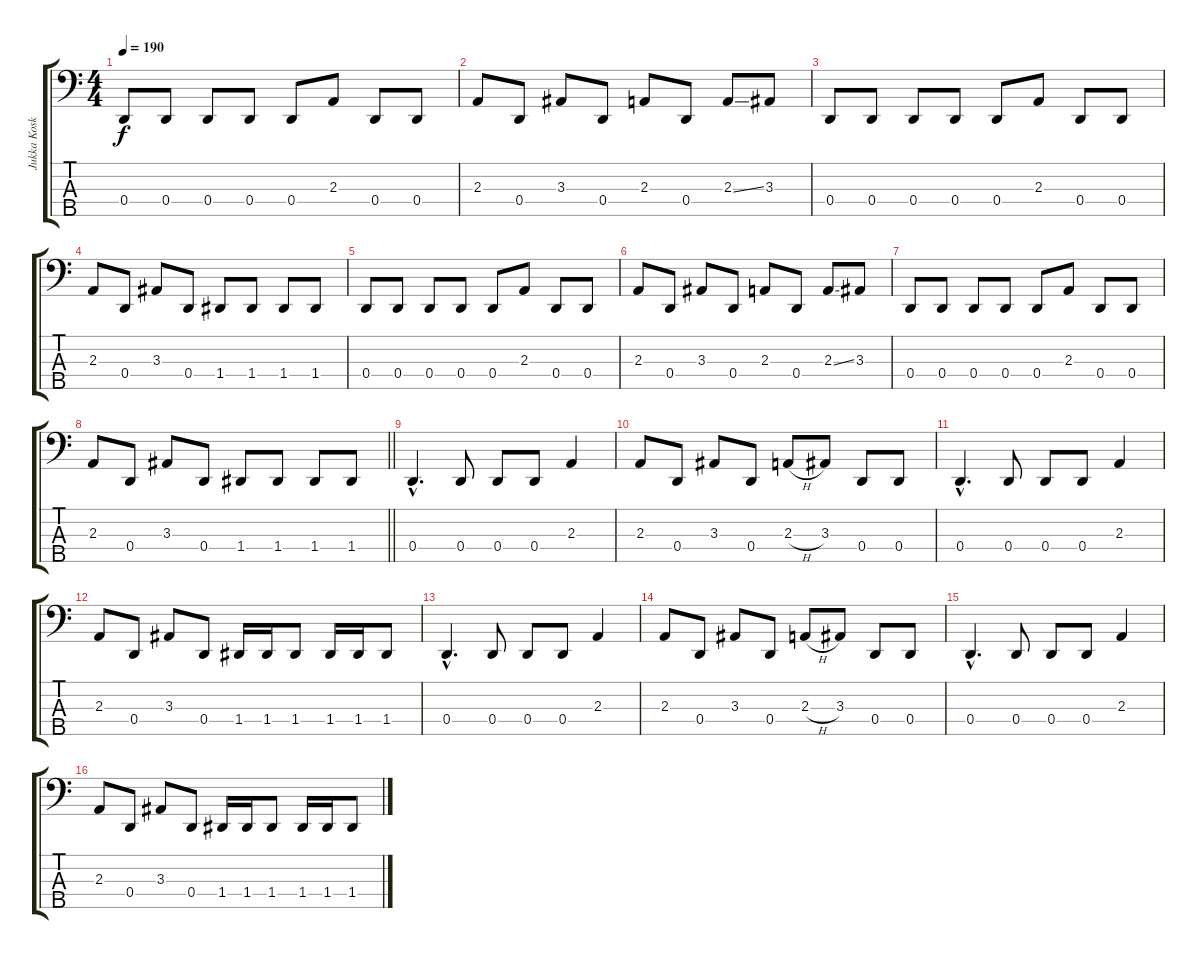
\track ("Jukka Koskinen" "Jukka Kosk") {instrument electricbasspick}
\staff {score tabs}
\tuning (F2 C2 G1 D1 A0) {hide}
\ts (4 4)
\tempo 190
\clef f4
\ks c
0.4.8{dy f} 0.4.8 0.4.8 0.4.8 0.4.8 2.3.8 0.4.8 0.4.8 |
2.3.8 0.4.8 3.3.8 0.4.8 2.3.8 0.4.8 2.3{ss}.8 3.3.8 |
0.4.8 0.4.8 0.4.8 0.4.8 0.4.8 2.3.8 0.4.8 0.4.8 |
2.3.8 0.4.8 3.3.8 0.4.8 1.4.8 1.4.8 1.4.8 1.4.8 |
0.4.8 0.4.8 0.4.8 0.4.8 0.4.8 2.3.8 0.4.8 0.4.8 |
2.3.8 0.4.8 3.3.8 0.4.8 2.3.8 0.4.8 2.3{ss}.8 3.3.8 |
0.4.8 0.4.8 0.4.8 0.4.8 0.4.8 2.3.8 0.4.8 0.4.8 |
\barLineRight lightlight
2.3.8 0.4.8 3.3.8 0.4.8 1.4.8 1.4.8 1.4.8 1.4.8 |
0.4{hac}.4{d} 0.4.8 0.4.8 0.4.8 2.3.4 |
2.3.8 0.4.8 3.3.8 0.4.8 2.3{h}.8 3.3.8 0.4.8 0.4.8 |
0.4{hac}.4{d} 0.4.8 0.4.8 0.4.8 2.3.4 |
2.3.8 0.4.8 3.3.8 0.4.8 1.4.16 1.4.16 1.4.8 1.4.16 1.4.16 1.4.8 |
0.4{hac}.4{d} 0.4.8 0.4.8 0.4.8 2.3.4 |
2.3.8 0.4.8 3.3.8 0.4.8 2.3{h}.8 3.3.8 0.4.8 0.4.8 |
0.4{hac}.4{d} 0.4.8 0.4.8 0.4.8 2.3.4 |
2.3.8 0.4.8 3.3.8 0.4.8 1.4.16 1.4.16 1.4.8 1.4.16 1.4.16 1.4.8
